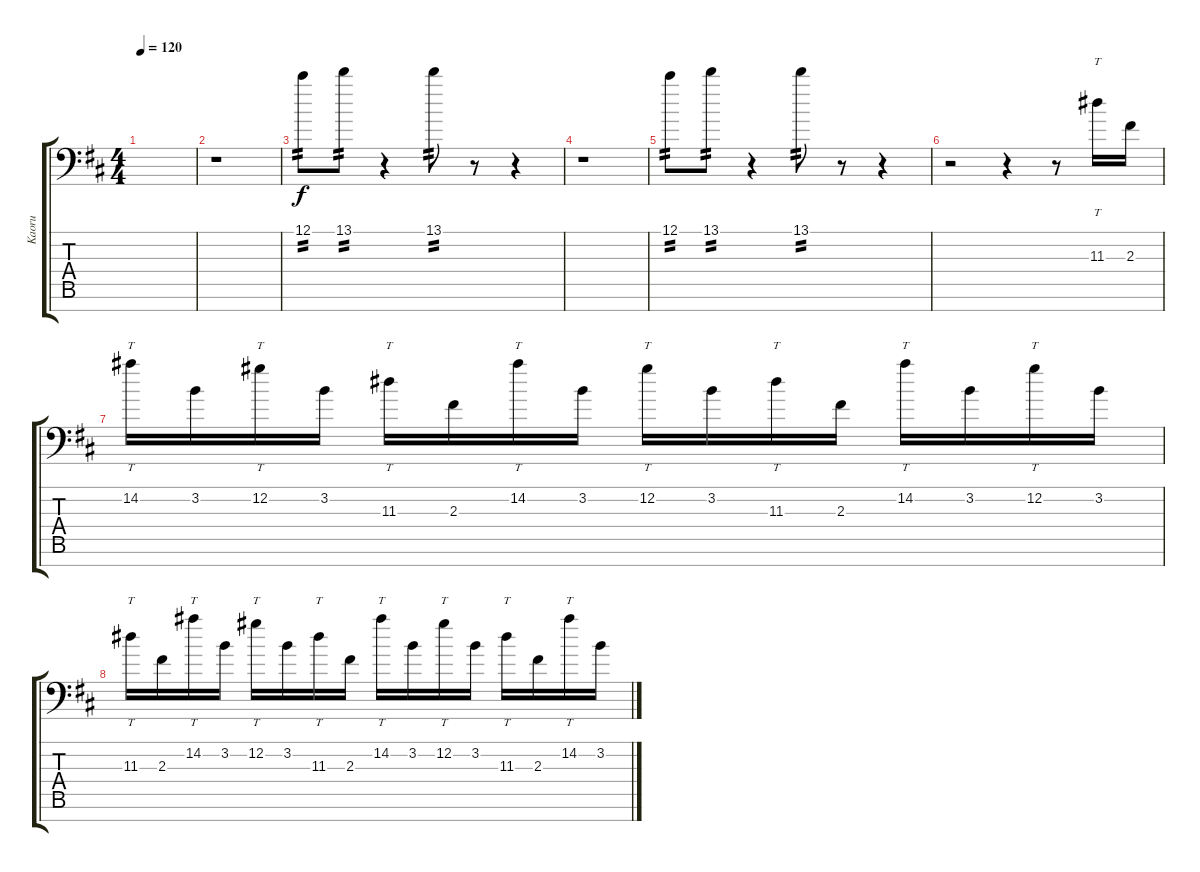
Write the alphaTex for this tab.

\track ("Kaoru" "Kaoru") {instrument distortionguitar}
\staff {score tabs}
\tuning (Db4 Ab3 E3 B2 Gb2 Db2 Ab1) {hide}
\ts (4 4)
\tempo 120
\clef f4
\ks bminor
|
r.1 |
12.1.8{tp 2} 13.1.8{tp 2} r.4 13.1.8{tp 2} r.8 r.4 |
r.1 |
12.1.8{tp 2} 13.1.8{tp 2} r.4 13.1.8{tp 2} r.8 r.4 |
r.2 r.4 r.8 11.3.16{tt volume 7 balance 8 instrument electricguitarclean} 2.3.16 |
14.2.16{tt} 3.2.16 12.2.16{tt} 3.2.16 11.3.16{tt} 2.3.16 14.2.16{tt} 3.2.16 12.2.16{tt} 3.2.16 11.3.16{tt} 2.3.16 14.2.16{tt} 3.2.16 12.2.16{tt} 3.2.16 |
11.3.16{tt} 2.3.16 14.2.16{tt} 3.2.16 12.2.16{tt} 3.2.16 11.3.16{tt} 2.3.16 14.2.16{tt} 3.2.16 12.2.16{tt} 3.2.16 11.3.16{tt} 2.3.16 14.2.16{tt} 3.2.16
